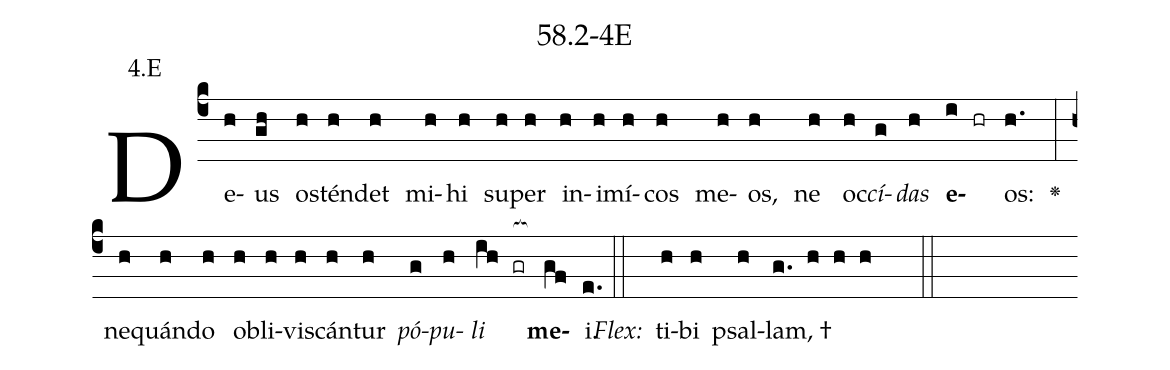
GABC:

name: 58.2-4E;
annotation: 4.E;
%%
(c4)De(h)us(gh) os(h)tén(h)det(h) mi(h)hi(h) su(h)per(h) in(h)i(h)mí(h)cos(h) me(h)os,(h) ne(h) oc(h)<i>cí</i>(g)<i>das</i>(h) <b>e</b>(i hr)os:(h.) <v>\greheightstar</v>(:) ne(h)quán(h)do(h) ob(h)li(h)vis(h)cán(h)tur(h) <i>pó</i>(g)<i>pu</i>(h)<i>li</i>(ih gr[ocb:1{]) <b>me</b>(gf[ocb:0}])i.(e.) (::)
<i>Flex:</i>()  ti(h)bi(h) psal(h)lam, †(g. h h h  ::)

%E(h) u(g) o(h) u(ih) a(gf) e.(e.) (::)
